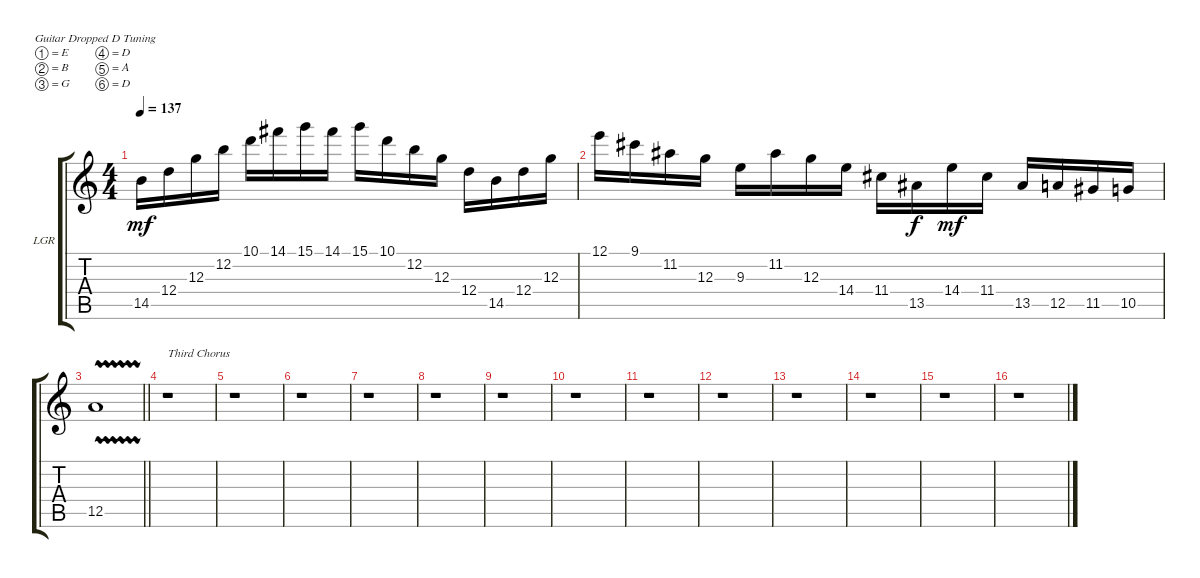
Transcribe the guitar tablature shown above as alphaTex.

\defaultSystemsLayout 4
\bracketExtendMode groupsimilarinstruments
\firstSystemTrackNameOrientation horizontal
\otherSystemsTrackNameOrientation horizontal
\track ("Lead Guitar(Right)" "LGR") {instrument distortionguitar}
\staff {score tabs}
\tuning (E4 B3 G3 D3 A2 D2)
\ts (4 4)
\tempo 137
\clef g2
\scale
0.333333
\ks c
14.5.16{dy mf} 12.4.16 12.3.16 12.2.16 10.1.16 14.1.16 15.1.16 14.1.16 15.1.16 10.1.16 12.2.16 12.3.16 12.4.16 14.5.16 12.4.16 12.3.16 |
\scale
0.333333 12.1.16 9.1.16 11.2.16 12.3.16 9.3.16 11.2.16 12.3.16 14.4.16 11.4.16 13.5.16{dy f} 14.4.16{dy mf} 11.4.16 13.5.16 12.5.16 11.5.16 10.5.16 |
\scale
0.333333
\barLineRight lightlight
12.5{vw}.1 |
\scale
0.333333 r.1{txt "Third Chorus"} |
\scale
0.333333 r.1 |
\scale
0.333333 r.1 |
\scale
0.333333 r.1 |
\scale
0.333333 r.1 |
\scale
0.333333 r.1 |
\scale
0.333333 r.1 |
\scale
0.333333 r.1 |
\scale
0.333333 r.1 |
\scale
0.333333 r.1 |
\scale
0.333333 r.1 |
\scale
0.333333 r.1 |
\scale
0.333333 r.1
